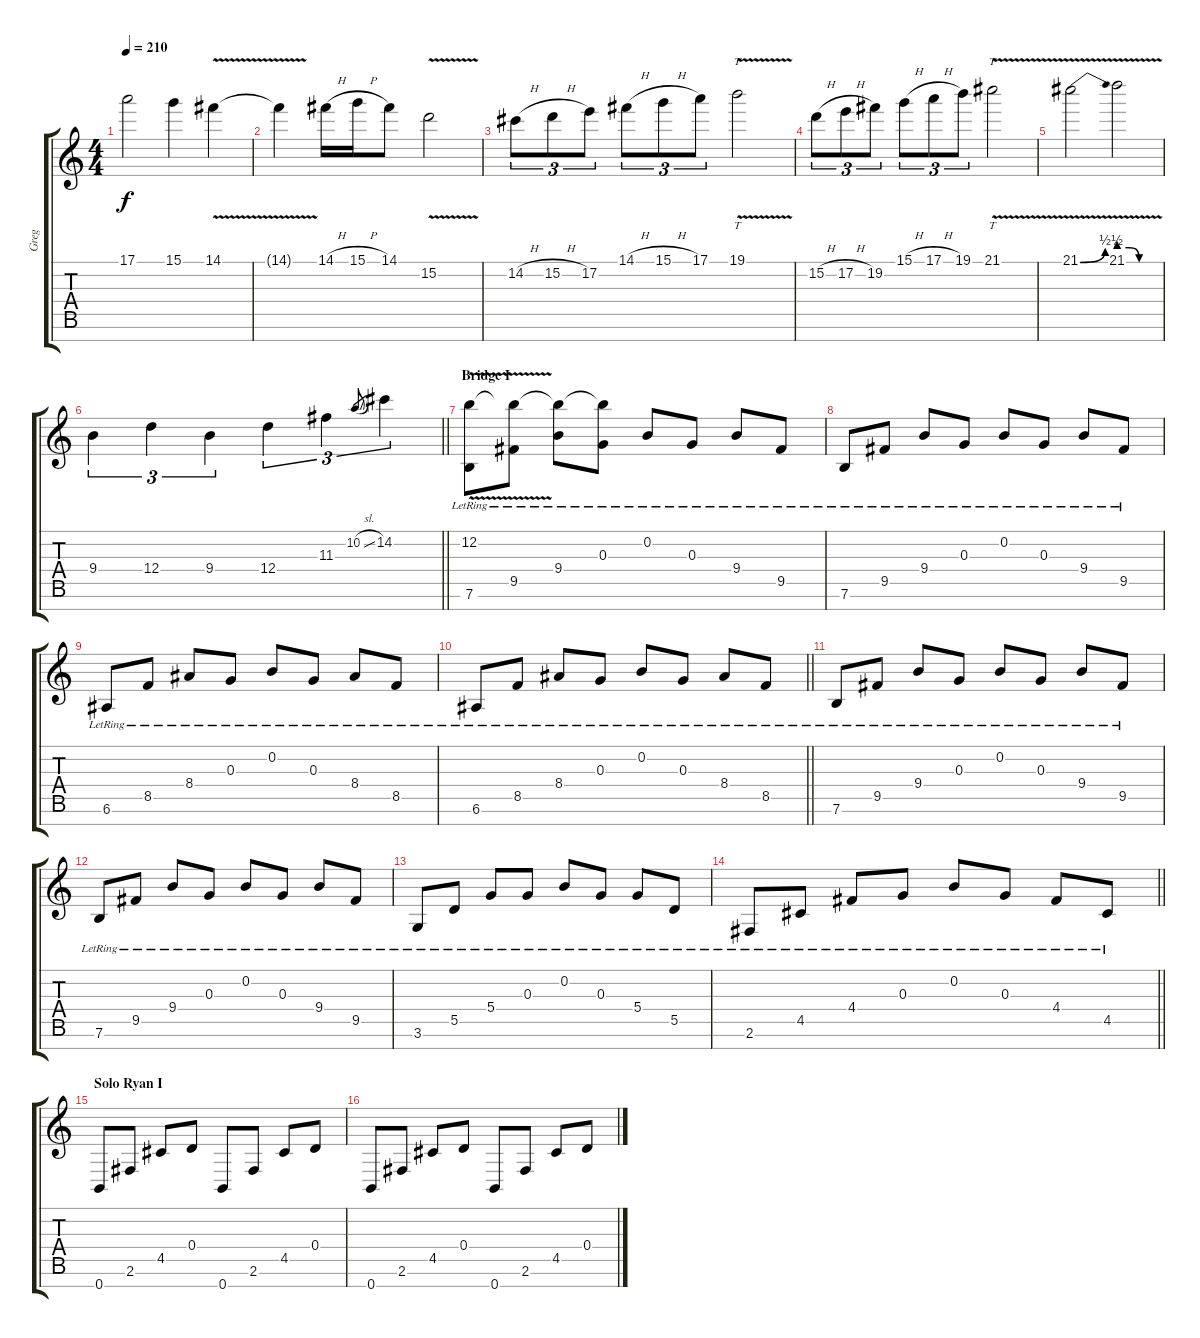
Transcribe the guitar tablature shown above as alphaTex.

\track ("Greg" "Greg") {instrument distortionguitar}
\staff {score tabs}
\tuning (E4 B3 G3 D3 A2 E2 B1) {hide}
\ts (4 4)
\tempo 210
\clef g2
\ks c
17.1{t}.2{dy f} 15.1.4 14.1{v}.4 |
14.1{t}.4 14.1{h}.16 15.1{h}.16 14.1.8 15.2{v}.2 |
14.2{h}.8{tu (3 2)} 15.2{h}.8{tu (3 2)} 17.2.8{tu (3 2)} 14.1{h}.8{tu (3 2)} 15.1{h}.8{tu (3 2)} 17.1.8{tu (3 2)} 19.1{v}.2{tt} |
15.2{h}.8{tu (3 2)} 17.2{h}.8{tu (3 2)} 19.2.8{tu (3 2)} 15.1{h}.8{tu (3 2)} 17.1{h}.8{tu (3 2)} 19.1.8{tu (3 2)} 21.1{v}.2{tt} |
21.1{be (bend 0 0 60 2) v}.2 21.1{be (custom 0 2 15 2 30 0 60 0) v}.2 |
\barLineRight lightlight
9.4.4{tu (3 2)} 12.4.4{tu (3 2)} 9.4.4{tu (3 2)} 12.4.4{tu (3 2)} 11.3.4{tu (3 2)} 10.2{sl}.8{gr} 14.2.4{tu (3 2)} |
\section ("" "Bridge I")
(12.2{v} 7.6{lr}).8 (12.2{t} 9.5{lr}).8 (12.2{t} 9.4{lr}).8 (12.2{t} 0.3{lr}).8 0.2{lr}.8 0.3{lr}.8 9.4{lr}.8 9.5{lr}.8 |
7.6{lr}.8 9.5{lr}.8 9.4{lr}.8 0.3{lr}.8 0.2{lr}.8 0.3{lr}.8 9.4{lr}.8 9.5{lr}.8 |
6.6{lr}.8 8.5{lr}.8 8.4{lr}.8 0.3{lr}.8 0.2{lr}.8 0.3{lr}.8 8.4{lr}.8 8.5{lr}.8 |
\barLineRight lightlight
6.6{lr}.8 8.5{lr}.8 8.4{lr}.8 0.3{lr}.8 0.2{lr}.8 0.3{lr}.8 8.4{lr}.8 8.5{lr}.8 |
7.6{lr}.8 9.5{lr}.8 9.4{lr}.8 0.3{lr}.8 0.2{lr}.8 0.3{lr}.8 9.4{lr}.8 9.5{lr}.8 |
7.6{lr}.8 9.5{lr}.8 9.4{lr}.8 0.3{lr}.8 0.2{lr}.8 0.3{lr}.8 9.4{lr}.8 9.5{lr}.8 |
3.6{lr}.8 5.5{lr}.8 5.4{lr}.8 0.3{lr}.8 0.2{lr}.8 0.3{lr}.8 5.4{lr}.8 5.5{lr}.8 |
\barLineRight lightlight
2.6{lr}.8 4.5{lr}.8 4.4{lr}.8 0.3{lr}.8 0.2{lr}.8 0.3{lr}.8 4.4{lr}.8 4.5{lr}.8 |
\section ("" "Solo Ryan I")
0.7.8 2.6.8 4.5.8 0.4.8 0.7.8 2.6.8 4.5.8 0.4.8 |
0.7.8 2.6.8 4.5.8 0.4.8 0.7.8 2.6.8 4.5.8 0.4.8
